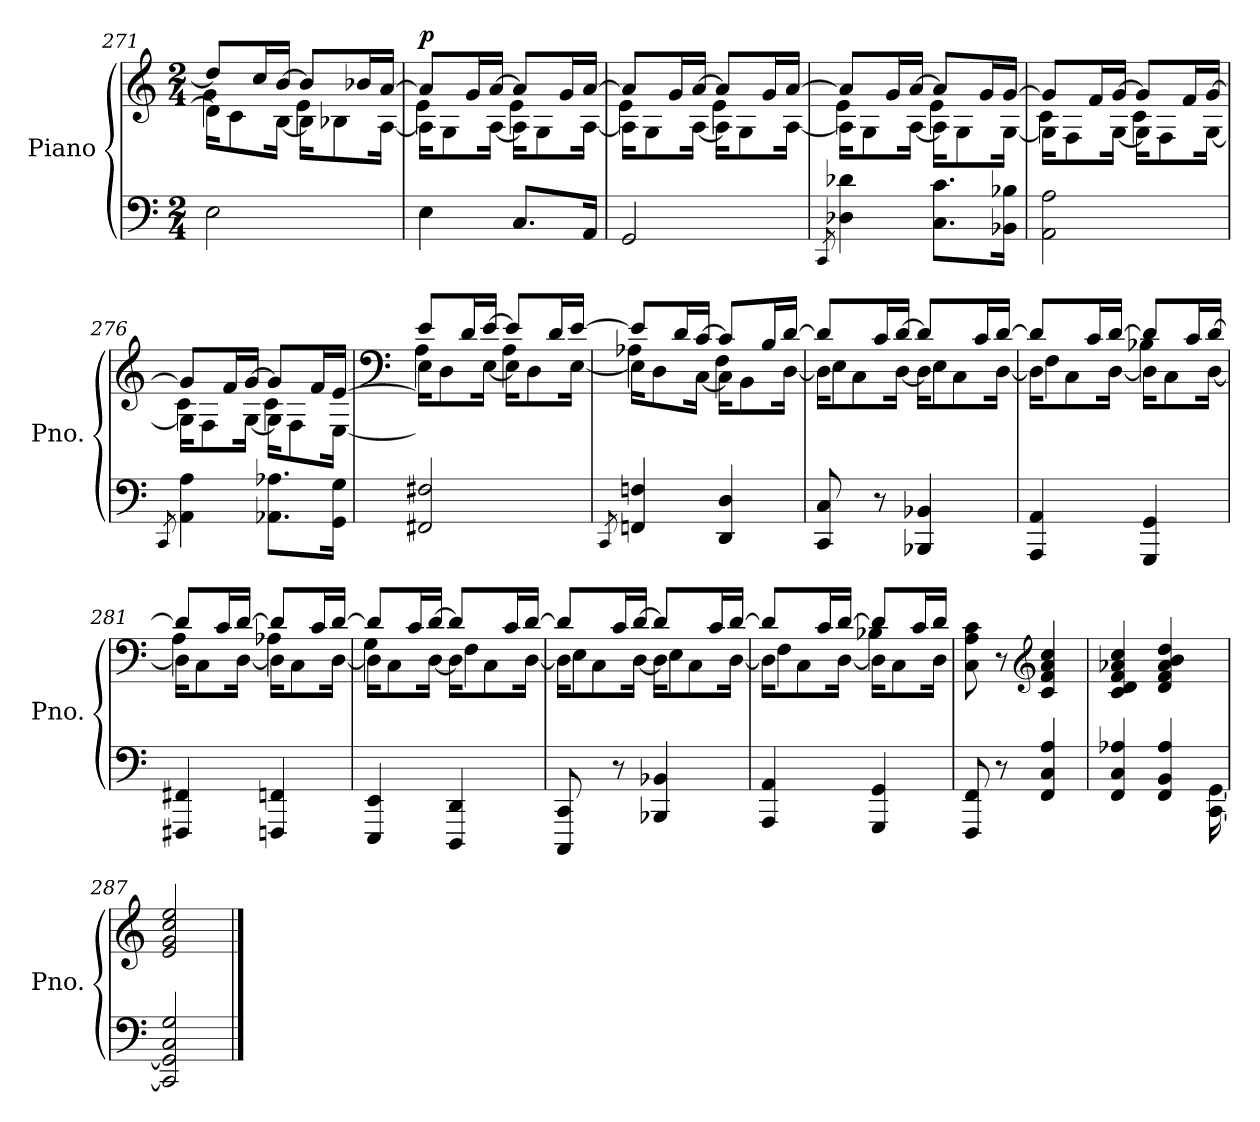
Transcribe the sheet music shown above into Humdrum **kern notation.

**kern	**kern	**dynam
*part1	*part1	*part1
*staff2	*staff1	*staff1/2
*I"Piano	*	*
*I'Pno.	*	*
!!LO:PB:g=z
*clefF4	*clefG2	*
*k[]	*k[]	*
*M2/4	*M2/4	*
=271	=271	=271
*	*^	*
*	*	*^	*
2E\	8dd/L]	16d\KL]	4g\	.
.	.	8c\	.	.
.	16cc/L	.	.	.
.	[16b/JJ	[16B\Jk	.	.
.	8b/L]	16B\KL]	4e\	.
.	.	8B-X\	.	.
.	16b-X/L	.	.	.
.	[16a/JJ	[16A\Jk	.	.
=272	=272	=272	=272	=272
!	!	!	!	!LO:DY:a
4E\	8a/L]	16A\KL]	4e\	p
.	.	8G\	.	.
.	16g/L	.	.	.
.	[16a/JJ	[16A\Jk	.	.
8.C/L	8a/L]	16A\KL]	4e\	.
.	.	8G\	.	.
.	16g/L	.	.	.
16AA/Jk	[16a/JJ	[16A\Jk	.	.
=273	=273	=273	=273	=273
2GG/	8a/L]	16A\KL]	4e\	.
.	.	8G\	.	.
.	16g/L	.	.	.
.	[16a/JJ	[16A\Jk	.	.
.	8a/L]	16A\KL]	4e\	.
.	.	8G\	.	.
.	16g/L	.	.	.
.	[16a/JJ	[16A\Jk	.	.
=274	=274	=274	=274	=274
8qCC/	.	.	.	.
4D-X\ 4d-X\	8a/L]	16A\KL]	4e\	.
.	.	8G\	.	.
.	16g/L	.	.	.
.	[16a/JJ	[16A\Jk	.	.
8.C\ 8.c\L	8a/L]	16A\KL]	4e\	.
.	.	8G\	.	.
.	16g/L	.	.	.
16BB-X\ 16B-X\Jk	[16g/JJ	[16G\Jk	.	.
!!LO:LB:g=z	!!	!!
=275	=275	=275	=275	=275
2AA\ 2A\	8g/L]	16G\KL]	4c\	.
.	.	8F\	.	.
.	16f/L	.	.	.
.	[16g/JJ	[16G\Jk	.	.
.	8g/L]	16G\KL]	4c\	.
.	.	8F\	.	.
.	16f/L	.	.	.
.	[16g/JJ	[16G\Jk	.	.
=276	=276	=276	=276	=276
8qCC/	.	.	.	.
4AA\ 4A\	8g/L]	16G\KL]	4c\	.
.	.	8F\	.	.
.	16f/L	.	.	.
.	[16g/JJ	[16G\Jk	.	.
8.AA-X\ 8.A-X\L	8g/L]	16G\KL]	4c\	.
.	.	8F\	.	.
.	16f/L	.	.	.
16GG\ 16G\Jk	[16e/JJ	[16E\Jk	.	.
=277	=277	=277	=277	=277
*	*clefF4	*	*	*
2FF#X/ 2F#X/	8e/L]	16E\KL]	4A\	.
.	.	8D\	.	.
.	16d/L	.	.	.
.	[16e/JJ	[16E\Jk	.	.
.	8e/L]	16E\KL]	4A\	.
.	.	8D\	.	.
.	16d/L	.	.	.
.	[16e/JJ	[16E\Jk	.	.
=278	=278	=278	=278	=278
8qCC/	.	.	.	.
4FFn/ 4Fn/	8e/L]	16E\KL]	4A-X\	.
.	.	8D\	.	.
.	16d/L	.	.	.
.	[16c/JJ	[16C\Jk	.	.
4DD/ 4D/	8c/L]	16C\KL]	4F\	.
.	.	8BB\	.	.
.	16B/L	.	.	.
.	[16d/JJ	[16D\Jk	.	.
!!LO:LB:g=z	!!	!!
=279	=279	=279	=279	=279
8CC/ 8C/	8d/L]	16D\KL]	4E\	.
.	.	8C\	.	.
8r	16c/L	.	.	.
.	[16d/JJ	[16D\Jk	.	.
4BBB-X/ 4BB-X/	8d/L]	16D\KL]	4E\	.
.	.	8C\	.	.
.	16c/L	.	.	.
.	[16d/JJ	[16D\Jk	.	.
=280	=280	=280	=280	=280
4AAA/ 4AA/	8d/L]	16D\KL]	4F\	.
.	.	8C\	.	.
.	16c/L	.	.	.
.	[16d/JJ	[16D\Jk	.	.
4GGG/ 4GG/	8d/L]	16D\KL]	4B-X\	.
.	.	8C\	.	.
.	16c/L	.	.	.
.	[16d/JJ	[16D\Jk	.	.
=281	=281	=281	=281	=281
4FFF#X/ 4FF#X/	8d/L]	16D\KL]	4A\	.
.	.	8C\	.	.
.	16c/L	.	.	.
.	[16d/JJ	[16D\Jk	.	.
4FFFn/ 4FFn/	8d/L]	16D\KL]	4A-X\	.
.	.	8C\	.	.
.	16c/L	.	.	.
.	[16d/JJ	[16D\Jk	.	.
=282	=282	=282	=282	=282
4EEE/ 4EE/	8d/L]	16D\KL]	4G\	.
.	.	8C\	.	.
.	16c/L	.	.	.
.	[16d/JJ	[16D\Jk	.	.
4DDD/ 4DD/	8d/L]	16D\KL]	4F\	.
.	.	8C\	.	.
.	16c/L	.	.	.
.	[16d/JJ	[16D\Jk	.	.
!!LO:LB:g=z	!!	!!
=283	=283	=283	=283	=283
8CCC/ 8CC/	8d/L]	16D\KL]	4E\	.
.	.	8C\	.	.
8r	16c/L	.	.	.
.	[16d/JJ	[16D\Jk	.	.
4BBB-X/ 4BB-X/	8d/L]	16D\KL]	4E\	.
.	.	8C\	.	.
.	16c/L	.	.	.
.	[16d/JJ	[16D\Jk	.	.
=284	=284	=284	=284	=284
4AAA/ 4AA/	8d/L]	16D\KL]	4F\	.
.	.	8C\	.	.
.	16c/L	.	.	.
.	[16d/JJ	[16D\Jk	.	.
4GGG/ 4GG/	8d/L]	16D\KL]	4B-X\	.
.	.	8C\	.	.
.	16c/L	.	.	.
.	16d/JJ	16D\Jk	.	.
*	*v	*v	*v	*
=285	=285	=285
8FFF/ 8FF/	8C\ 8A\ 8c\	.
8r	8r	.
*	*clefG2	*
4FF/ 4C/ 4A/	4c/ 4f/ 4a/ 4cc/	.
=286	=286	=286
*^	*	*
4FF/ 4C/ 4A-X/	4rCCyy	4c/ 4d/ 4f/ 4a-X/ 4cc/	.
4FF/ 4BB/ 4A-/	8rCCyy	4d/ 4f/ 4a-/ 4b/ 4dd/	.
.	16ryy	.	.
.	[16CC!\ [16GG!\	.	.
*v	*v	*	*
=287	=287	=287
2CC/] 2GG/] 2C/ 2G/	2e/ 2g/ 2cc/ 2ee/	.
==	==	==
*-	*-	*-
